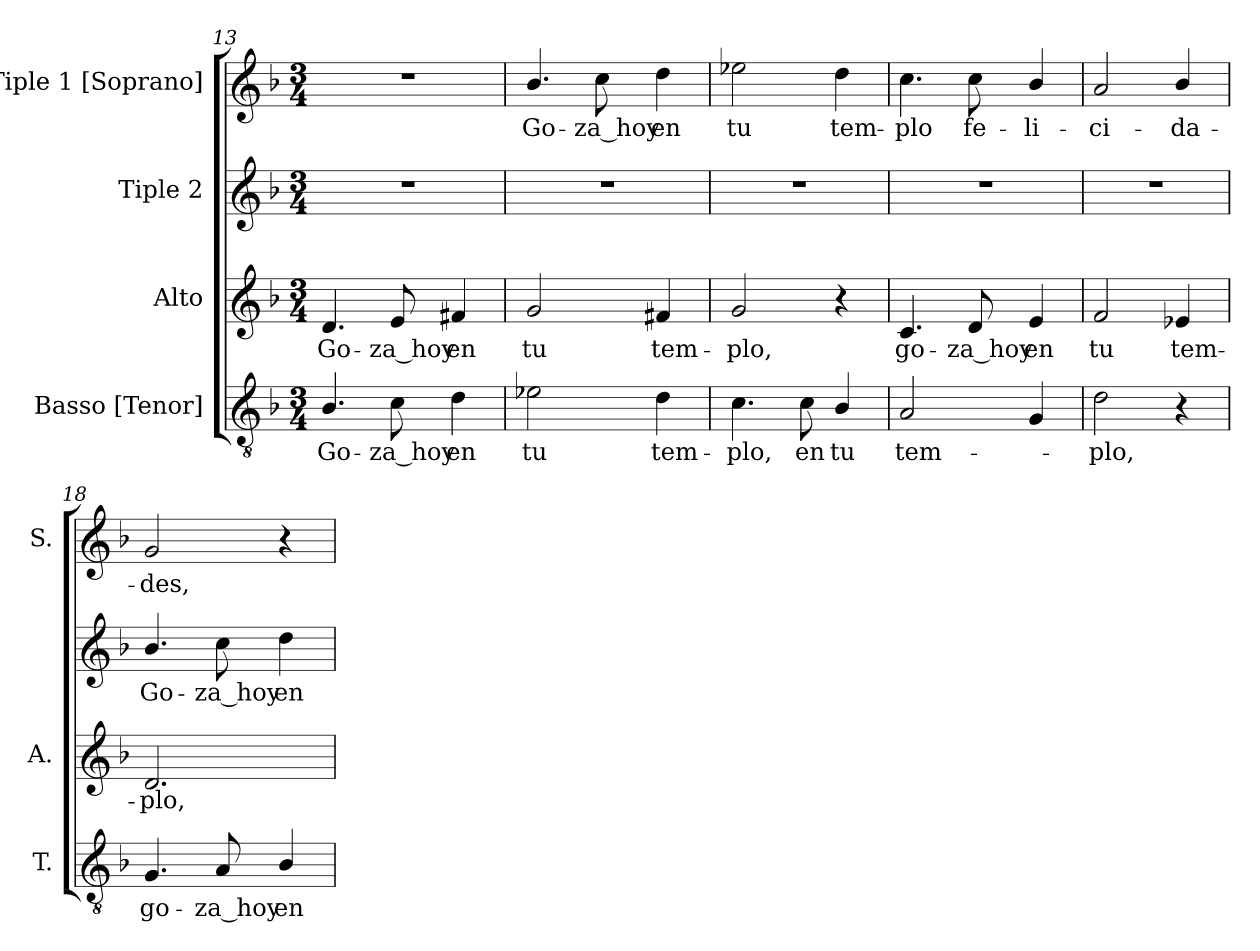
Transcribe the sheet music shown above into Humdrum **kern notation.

**kern	**text	**kern	**text	**kern	**text	**kern	**text
*part4	*part4	*part3	*part3	*part2	*part2	*part1	*part1
*staff4	*staff4	*staff3	*staff3	*staff2	*staff2	*staff1	*staff1
*I"Basso [Tenor]	*	*I"Alto	*	*I"Tiple 2	*	*I"Tiple 1 [Soprano]	*
*I'T.	*	*I'A.	*	*	*	*I'S.	*
!!LO:PB:g=z
*clefGv2	*	*clefG2	*	*clefG2	*	*clefG2	*
*ITrd7c12	*	*	*	*	*	*	*
*k[b-]	*	*k[b-]	*	*k[b-]	*	*k[b-]	*
*F:	*	*F:	*	*F:	*	*F:	*
*M3/4	*	*M3/4	*	*M3/4	*	*M3/4	*
=13	=13	=13	=13	=13	=13	=13	=13
!	!LO:LY:b:color=#000000	!	!	!	!	!	!
!	!	!	!LO:LY:b:color=#000000	!LO:N:vis=1	!	!LO:N:vis=1	!
4.BB-i/	Go-	4.di/	Go-	2.r	.	2.r	.
!	!LO:LY:b:color=#000000	!	!	!	!	!	!
!	!	!	!LO:LY:b:color=#000000	!	!	!	!
8Ci\	-za_hoy	8ei/	-za_hoy	.	.	.	.
!	!LO:LY:b:color=#000000	!	!	!	!	!	!
!	!	!	!LO:LY:b:color=#000000	!	!	!	!
4Di\	en	4f#Xi/	en	.	.	.	.
=14	=14	=14	=14	=14	=14	=14	=14
!	!LO:LY:b:color=#000000	!	!	!	!	!	!
!	!	!	!LO:LY:b:color=#000000	!LO:N:vis=1	!	!	!
!	!	!	!	!	!	!	!LO:LY:b:color=#000000
2E-Xi\	tu	2gi/	tu	2.r	.	4.b-i/	Go-
!	!	!	!	!	!	!	!LO:LY:b:color=#000000
.	.	.	.	.	.	8cci\	-za_hoy
!	!LO:LY:b:color=#000000	!	!	!	!	!	!
!	!	!	!LO:LY:b:color=#000000	!	!	!	!
!	!	!	!	!	!	!	!LO:LY:b:color=#000000
4Di\	tem-	4f#Xi/	tem-	.	.	4ddi\	en
=15	=15	=15	=15	=15	=15	=15	=15
!	!LO:LY:b:color=#000000	!	!	!	!	!	!
!	!	!	!LO:LY:b:color=#000000	!LO:N:vis=1	!	!	!
!	!	!	!	!	!	!	!LO:LY:b:color=#000000
4.Ci\	-plo,	2gi/	-plo,	2.r	.	2ee-Xi\	tu
!	!LO:LY:b:color=#000000	!	!	!	!	!	!
8Ci\	en	.	.	.	.	.	.
!	!LO:LY:b:color=#000000	!	!	!	!	!	!
!	!	!	!	!	!	!	!LO:LY:b:color=#000000
4BB-i/	tu	4r	.	.	.	4ddi\	tem-
=16	=16	=16	=16	=16	=16	=16	=16
!	!LO:LY:b:color=#000000	!	!	!	!	!	!
!	!	!	!LO:LY:b:color=#000000	!LO:N:vis=1	!	!	!
!	!	!	!	!	!	!	!LO:LY:b:color=#000000
2AAi/	tem-	4.ci/	go-	2.r	.	4.cci\	-plo
!	!	!	!LO:LY:b:color=#000000	!	!	!	!
!	!	!	!	!	!	!	!LO:LY:b:color=#000000
.	.	8di/	-za_hoy	.	.	8cci\	fe-
!	!	!	!LO:LY:b:color=#000000	!	!	!	!
!	!	!	!	!	!	!	!LO:LY:b:color=#000000
4GGi/	.	4ei/	en	.	.	4b-i/	-li-
=17	=17	=17	=17	=17	=17	=17	=17
!	!LO:LY:b:color=#000000	!	!	!	!	!	!
!	!	!	!LO:LY:b:color=#000000	!LO:N:vis=1	!	!	!
!	!	!	!	!	!	!	!LO:LY:b:color=#000000
2Di\	-plo,	2fi/	tu	2.r	.	2ai/	-ci-
!	!	!	!LO:LY:b:color=#000000	!	!	!	!
!	!	!	!	!	!	!	!LO:LY:b:color=#000000
4r	.	4e-i/	tem-	.	.	4b-i/	-da-
=18	=18	=18	=18	=18	=18	=18	=18
!	!LO:LY:b:color=#000000	!	!	!	!	!	!
!	!	!	!LO:LY:b:color=#000000	!	!	!	!
!	!	!	!	!	!LO:LY:b:color=#000000	!	!
!	!	!	!	!	!	!	!LO:LY:b:color=#000000
4.GGi/	go-	2.di/	-plo,	4.b-i/	Go-	2gi/	-des,
!	!LO:LY:b:color=#000000	!	!	!	!	!	!
!	!	!	!	!	!LO:LY:b:color=#000000	!	!
8AAi/	-za_hoy	.	.	8cci\	-za_hoy	.	.
!	!LO:LY:b:color=#000000	!	!	!	!	!	!
!	!	!	!	!	!LO:LY:b:color=#000000	!	!
4BB-i/	en	.	.	4ddi\	en	4r	.
=	=	=	=	=	=	=	=
*-	*-	*-	*-	*-	*-	*-	*-
